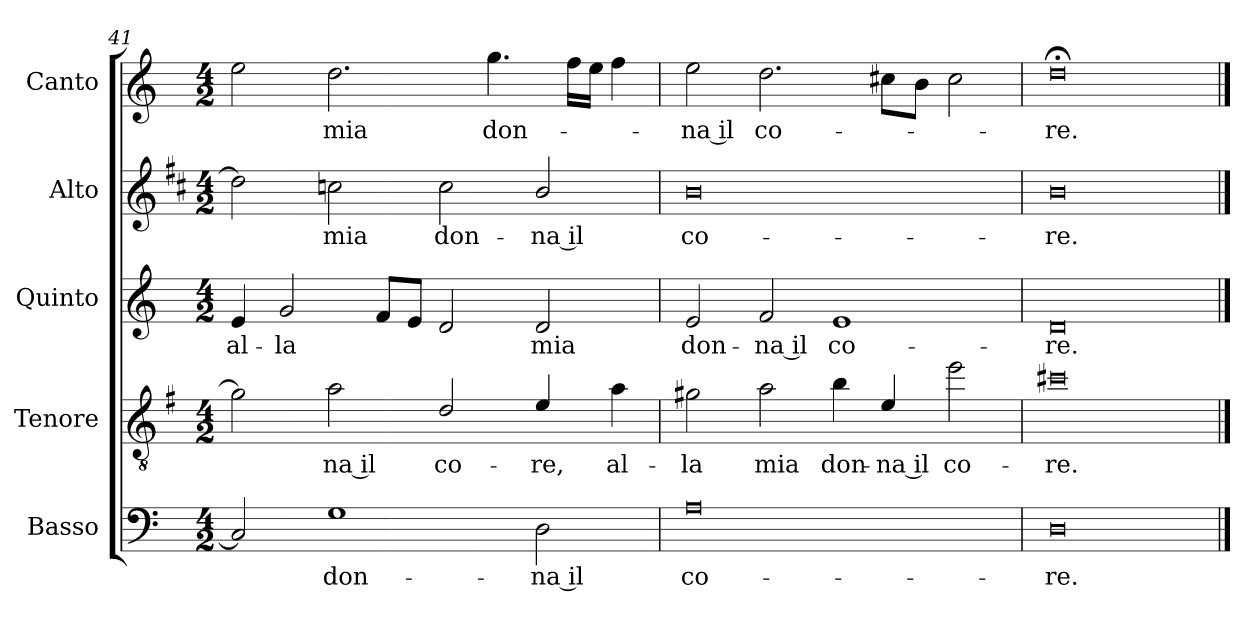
**kern	**text	**kern	**text	**kern	**text	**kern	**text	**kern	**text
*part5	*part5	*part4	*part4	*part3	*part3	*part2	*part2	*part1	*part1
*staff5	*staff5	*staff4	*staff4	*staff3	*staff3	*staff2	*staff2	*staff1	*staff1
*I"Basso	*	*I"Tenore	*	*I"Quinto	*	*I"Alto	*	*I"Canto	*
*I'B	*	*I'T	*	*	*	*I'A	*	*I'C	*
!!LO:PB:g=z
*clefF4	*	*clefGv2	*	*clefG2	*	*clefG2	*	*clefG2	*
*	*	*ITrd4c7	*	*	*	*ITrd1c2	*	*	*
*k[]	*	*k[]	*	*k[]	*	*k[]	*	*k[]	*
*C:	*	*C:	*	*C:	*	*C:	*	*C:	*
*M4/2	*	*M4/2	*	*M4/2	*	*M4/2	*	*M4/2	*
=41	=41	=41	=41	=41	=41	=41	=41	=41	=41
!	!	!	!	!	!LO:LY:b	!	!	!	!
2C/]	.	2c\]	.	4e/	al-	2cc\]	.	2ee\	.
!	!	!	!	!	!LO:LY:b	!	!	!	!
.	.	.	.	2g/	-la	.	.	.	.
!	!LO:LY:b	!	!LO:LY:b	!	!	!	!LO:LY:b	!	!LO:LY:b
1G	don-	2d\	-na il	.	.	2b-X\	mia	2.dd\	mia
.	.	.	.	8f/L	.	.	.	.	.
.	.	.	.	8e/J	.	.	.	.	.
!	!	!	!LO:LY:b	!	!	!	!LO:LY:b	!	!
.	.	2G/	co-	2d/	.	2b-\	don-	.	.
!	!	!	!	!	!	!	!	!	!LO:LY:b
.	.	.	.	.	.	.	.	4.gg\	don-
!	!LO:LY:b	!	!LO:LY:b	!	!LO:LY:b	!	!LO:LY:b	!	!
2D\	-na il	4A/	-re,	2d/	mia	2a/	-na il	.	.
.	.	.	.	.	.	.	.	16ff\LL	.
.	.	.	.	.	.	.	.	16ee\JJ	.
!	!	!	!LO:LY:b	!	!	!	!	!	!
.	.	4d\	al-	.	.	.	.	4ff\	.
=42	=42	=42	=42	=42	=42	=42	=42	=42	=42
!	!LO:LY:b	!	!LO:LY:b	!	!LO:LY:b	!	!LO:LY:b	!	!LO:LY:b
0A	co-	2c#X\	-la	2e/	don-	0a	co-	2ee\	-na il
!	!	!	!LO:LY:b	!	!LO:LY:b	!	!	!	!LO:LY:b
.	.	2d\	mia	2f/	-na il	.	.	2.dd\	co-
!	!	!	!LO:LY:b	!	!LO:LY:b	!	!	!	!
.	.	4e\	don-	1e	co-	.	.	.	.
!	!	!	!LO:LY:b	!	!	!	!	!	!
.	.	4A/	-na il	.	.	.	.	8cc#X\L	.
.	.	.	.	.	.	.	.	8b\J	.
!	!	!	!LO:LY:b	!	!	!	!	!	!
.	.	2a\	co-	.	.	.	.	2cc#\	.
=43	=43	=43	=43	=43	=43	=43	=43	=43	=43
!	!LO:LY:b	!	!LO:LY:b	!	!LO:LY:b	!	!LO:LY:b	!	!LO:LY:b
0D	-re.	0f#X	-re.	0d	-re.	0a	-re.	0dd;<	-re.
==	==	==	==	==	==	==	==	==	==
*-	*-	*-	*-	*-	*-	*-	*-	*-	*-
